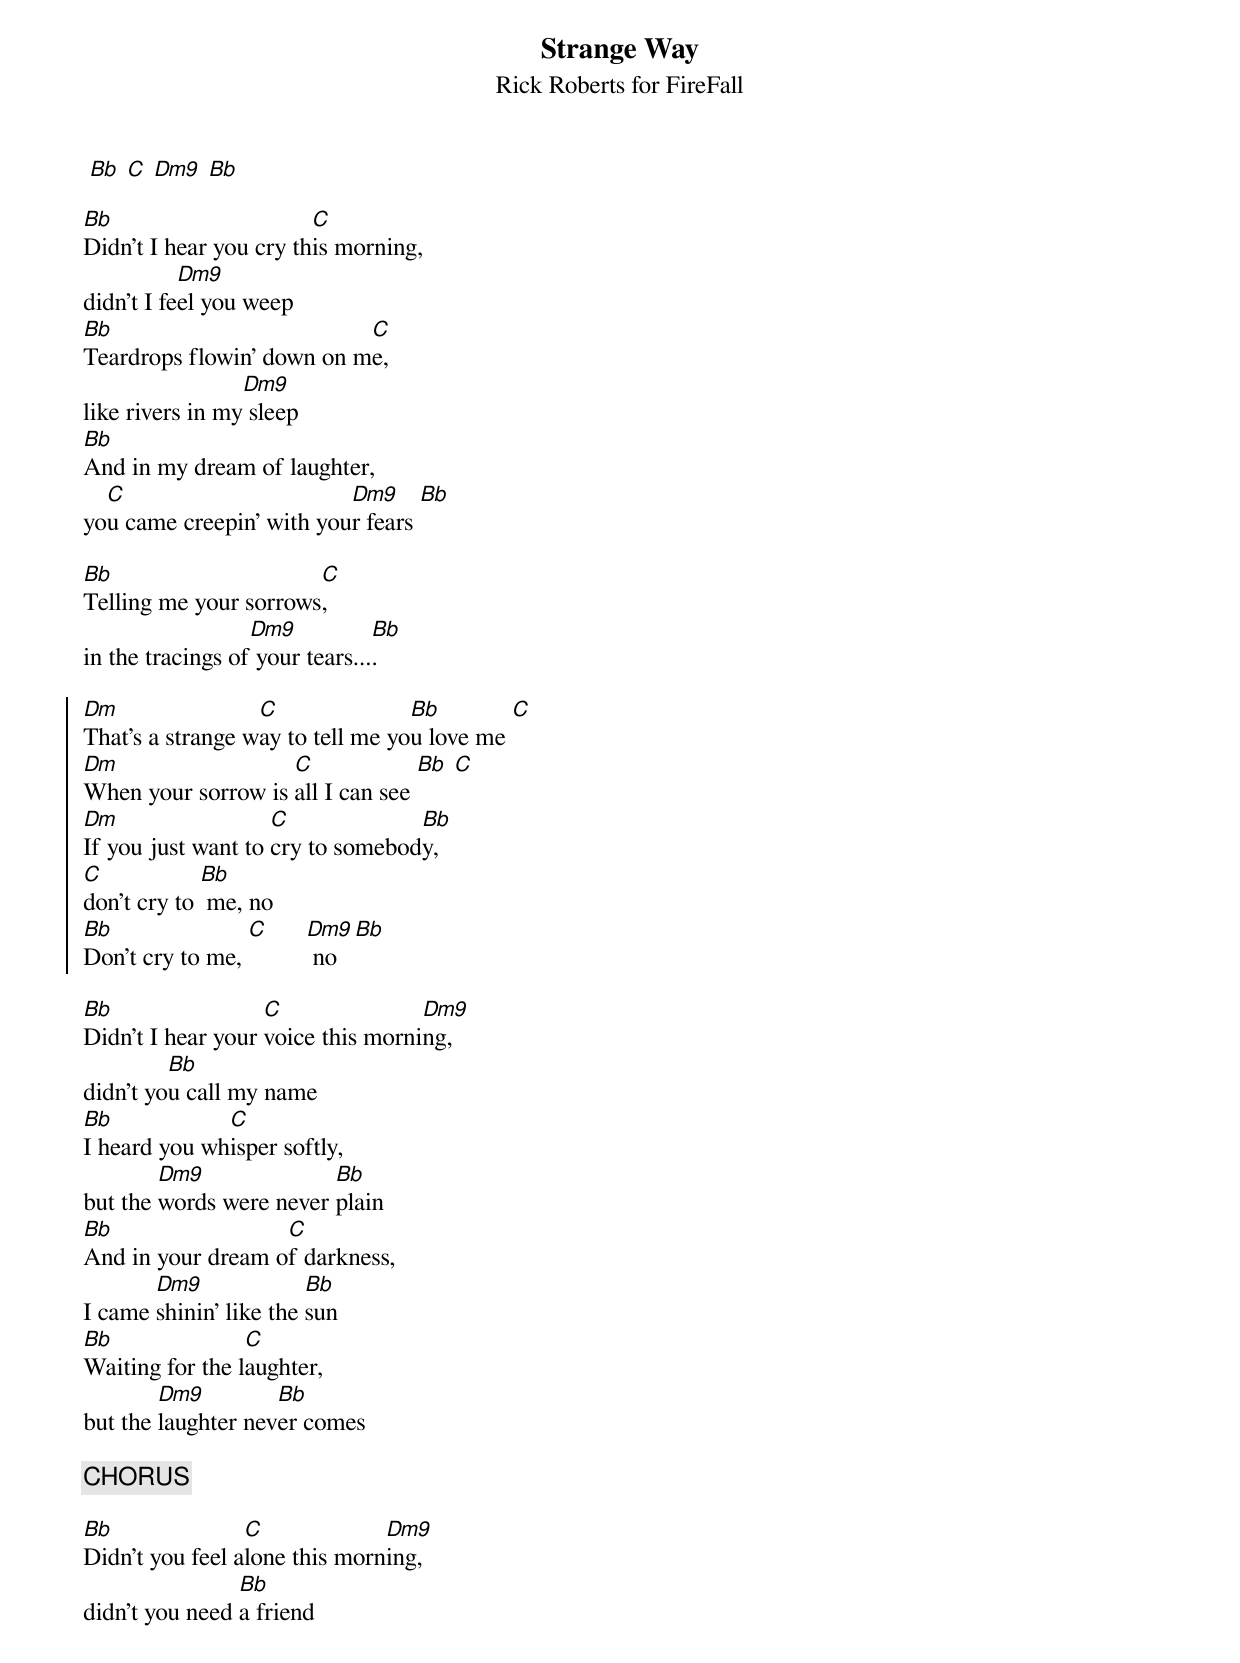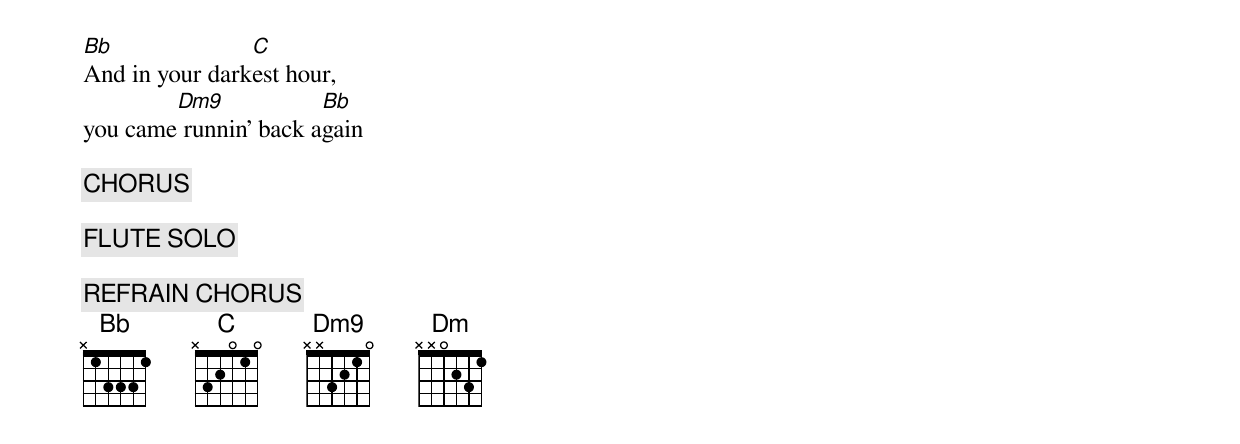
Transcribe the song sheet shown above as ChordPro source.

{title: Strange Way}
{subtitle: Rick Roberts for FireFall}

 [Bb] [C] [Dm9] [Bb]

[Bb]Didn’t I hear you cry th[C]is morning,
didn’t I fe[Dm9]el you weep
[Bb]Teardrops flowin’ down on m[C]e,
like rivers in my[Dm9] sleep
[Bb]And in my dream of laughter,
yo[C]u came creepin’ with you[Dm9]r fears [Bb]

[Bb]Telling me your sorrows[C],
in the tracings of[Dm9] your tears...[Bb].

{soc}
[Dm]That’s a strange w[C]ay to tell me yo[Bb]u love me [C]
[Dm]When your sorrow is [C]all I can see [Bb] [C]
[Dm]If you just want to [C]cry to somebod[Bb]y,
[C]don’t cry to [Bb] me, no
[Bb]Don’t cry to me, [C]      [Dm9] no [Bb]
{eoc}

[Bb]Didn’t I hear your [C]voice this morni[Dm9]ng,
didn’t yo[Bb]u call my name
[Bb]I heard you wh[C]isper softly,
but the [Dm9]words were never [Bb]plain
[Bb]And in your dream o[C]f darkness,
I came [Dm9]shinin’ like the [Bb]sun
[Bb]Waiting for the l[C]aughter,
but the [Dm9]laughter nev[Bb]er comes

{c:CHORUS}

[Bb]Didn’t you feel a[C]lone this morn[Dm9]ing,
didn’t you need [Bb]a friend
[Bb]And in your dark[C]est hour,
you came[Dm9] runnin’ back a[Bb]gain

{c:CHORUS}

{c:FLUTE SOLO}

{c:REFRAIN CHORUS}
